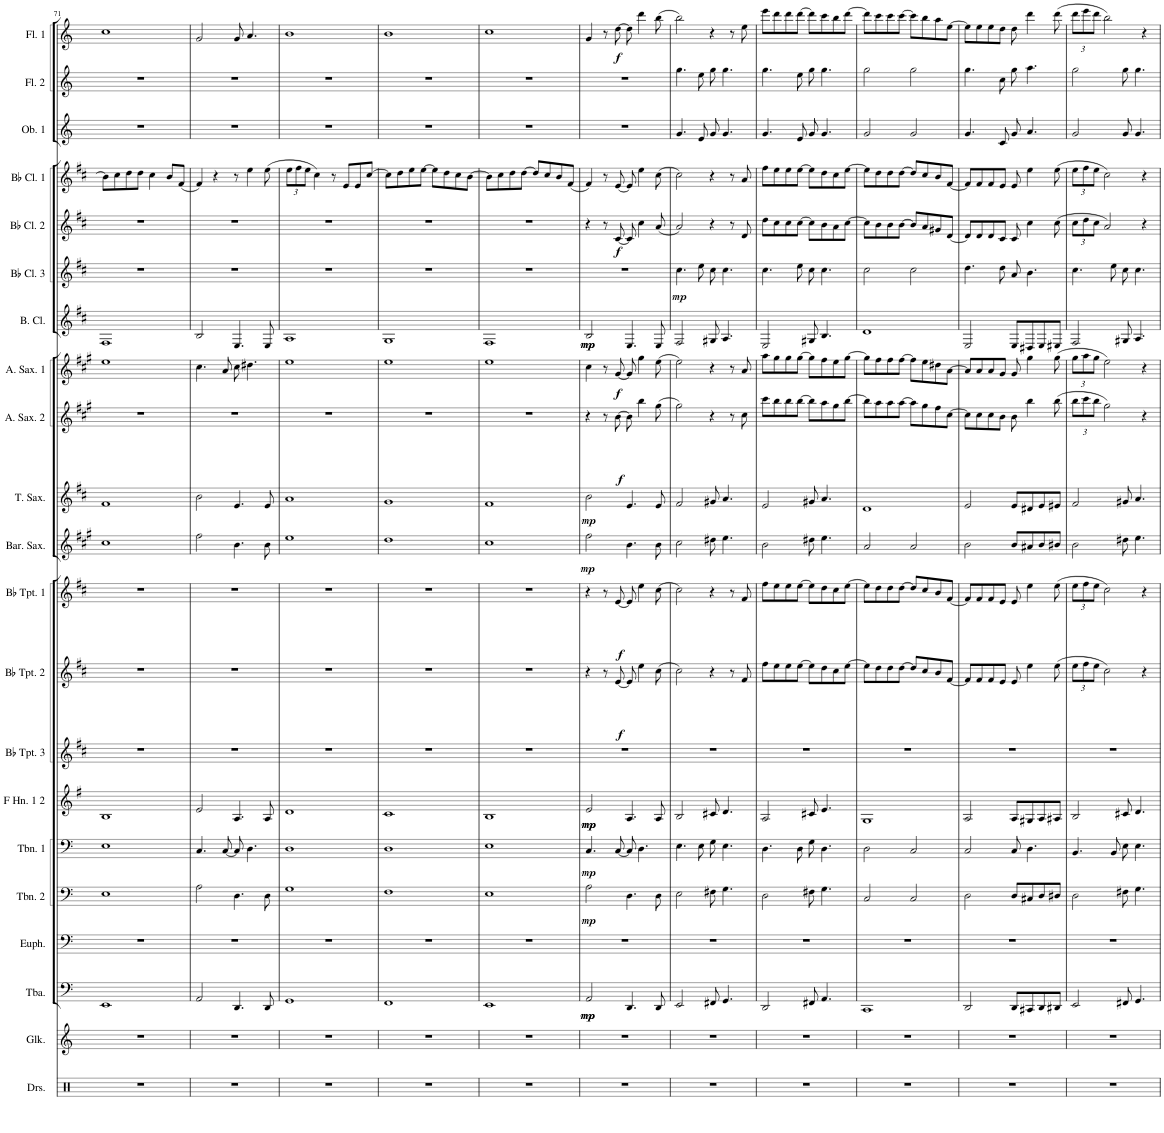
**kern	**kern	**kern	**dynam	**kern	**kern	**dynam	**kern	**dynam	**kern	**dynam	**kern	**kern	**dynam	**kern	**dynam	**kern	**dynam	**kern	**dynam	**kern	**dynam	**kern	**dynam	**kern	**dynam	**kern	**dynam	**kern	**dynam	**kern	**kern	**kern	**kern	**dynam
*part21	*part20	*part19	*part19	*part18	*part17	*part17	*part16	*part16	*part15	*part15	*part14	*part13	*part13	*part12	*part12	*part11	*part11	*part10	*part10	*part9	*part9	*part8	*part8	*part7	*part7	*part6	*part6	*part5	*part5	*part4	*part3	*part2	*part1	*part1
*staff21	*staff20	*staff19	*staff19	*staff18	*staff17	*staff17	*staff16	*staff16	*staff15	*staff15	*staff14	*staff13	*staff13	*staff12	*staff12	*staff11	*staff11	*staff10	*staff10	*staff9	*staff9	*staff8	*staff8	*staff7	*staff7	*staff6	*staff6	*staff5	*staff5	*staff4	*staff3	*staff2	*staff1	*staff1
*I"Drumset	*I"Glockenspiel	*I"Tuba	*	*I"Euphonium	*I"Trombone 2	*	*I"Trombone 1	*	*I"F Horn 1 &amp; 2	*	*I"Bb Trumpet 3	*I"Bb Trumpet 2	*	*I"Bb Trumpet 1	*	*I"Baritone Saxophone	*	*I"Tenor Saxophone	*	*I"Alto Saxophone 2	*	*I"Alto Saxophone 1	*	*I"Bass Clarinet	*	*I"Bb Clarinet 3	*	*I"Bb Clarinet 2	*	*I"Bb Clarinet 1	*I"Oboe 1	*I"Flute 2	*I"Flute 1	*
*I'Drs.	*I'Glk.	*I'Tba.	*	*I'Euph.	*I'Tbn. 2	*	*I'Tbn. 1	*	*I'F Hn. 1 2	*	*I'Bb Tpt. 3	*I'Bb Tpt. 2	*	*I'Bb Tpt. 1	*	*I'Bar. Sax.	*	*I'T. Sax.	*	*I'A. Sax. 2	*	*I'A. Sax. 1	*	*I'B. Cl.	*	*I'Bb Cl. 3	*	*I'Bb Cl. 2	*	*I'Bb Cl. 1	*I'Ob. 1	*I'Fl. 2	*I'Fl. 1	*
!!LO:PB:g=z
*clefX	*clefG2	*clefF4	*	*clefF4	*clefF4	*	*clefF4	*	*clefG2	*	*clefG2	*clefG2	*	*clefG2	*	*clefG2	*	*clefG2	*	*clefG2	*	*clefG2	*	*clefG2	*	*clefG2	*	*clefG2	*	*clefG2	*clefG2	*clefG2	*clefG2	*
*	*Trd-14c-24	*	*	*	*	*	*	*	*Trd4c7	*	*Trd1c2	*Trd1c2	*	*Trd1c2	*	*Trd12c21	*	*Trd8c14	*	*Trd5c9	*	*Trd5c9	*	*Trd8c14	*	*Trd1c2	*	*Trd1c2	*	*Trd1c2	*	*	*	*
*k[]	*k[]	*k[]	*	*k[]	*k[]	*	*k[]	*	*k[f#]	*	*k[f#c#]	*k[f#c#]	*	*k[f#c#]	*	*k[f#c#g#]	*	*k[f#c#]	*	*k[f#c#g#]	*	*k[f#c#g#]	*	*k[f#c#]	*	*k[f#c#]	*	*k[f#c#]	*	*k[f#c#]	*k[]	*k[]	*k[]	*
*M4/4	*M4/4	*M4/4	*	*M4/4	*M4/4	*	*M4/4	*	*M4/4	*	*M4/4	*M4/4	*	*M4/4	*	*M4/4	*	*M4/4	*	*M4/4	*	*M4/4	*	*M4/4	*	*M4/4	*	*M4/4	*	*M4/4	*M4/4	*M4/4	*M4/4	*
=71	=71	=71	=71	=71	=71	=71	=71	=71	=71	=71	=71	=71	=71	=71	=71	=71	=71	=71	=71	=71	=71	=71	=71	=71	=71	=71	=71	=71	=71	=71	=71	=71	=71	=71
1r	1r	1EE	.	1r	1E	.	1E	.	1B	.	1r	1r	.	1r	.	1cc#	.	1f#	.	1r	.	1ee	.	1F#	.	1r	.	1r	.	8b\L]	1r	1r	1cc	.
.	.	.	.	.	.	.	.	.	.	.	.	.	.	.	.	.	.	.	.	.	.	.	.	.	.	.	.	.	.	8cc#\	.	.	.	.
.	.	.	.	.	.	.	.	.	.	.	.	.	.	.	.	.	.	.	.	.	.	.	.	.	.	.	.	.	.	8dd\	.	.	.	.
.	.	.	.	.	.	.	.	.	.	.	.	.	.	.	.	.	.	.	.	.	.	.	.	.	.	.	.	.	.	8dd\J	.	.	.	.
.	.	.	.	.	.	.	.	.	.	.	.	.	.	.	.	.	.	.	.	.	.	.	.	.	.	.	.	.	.	4cc#\	.	.	.	.
.	.	.	.	.	.	.	.	.	.	.	.	.	.	.	.	.	.	.	.	.	.	.	.	.	.	.	.	.	.	8b/L	.	.	.	.
.	.	.	.	.	.	.	.	.	.	.	.	.	.	.	.	.	.	.	.	.	.	.	.	.	.	.	.	.	.	(8f#/J	.	.	.	.
=72	=72	=72	=72	=72	=72	=72	=72	=72	=72	=72	=72	=72	=72	=72	=72	=72	=72	=72	=72	=72	=72	=72	=72	=72	=72	=72	=72	=72	=72	=72	=72	=72	=72	=72
1r	1r	2AA/	.	1r	2A\	.	4.C/	.	2e/	.	1r	1r	.	1r	.	2ff#\	.	2b\	.	1r	.	4.cc#\	.	2B/	.	1r	.	1r	.	4f#/)	1r	1r	2g/	.
.	.	.	.	.	.	.	.	.	.	.	.	.	.	.	.	.	.	.	.	.	.	.	.	.	.	.	.	.	.	4r	.	.	.	.
.	.	.	.	.	.	.	[8C/	.	.	.	.	.	.	.	.	.	.	.	.	.	.	8a/	.	.	.	.	.	.	.	.	.	.	.	.
.	.	4.DD/	.	.	4.D\	.	8C/]	.	4.A/	.	.	.	.	.	.	4.b\	.	4.e/	.	.	.	8cc#\	.	4.E/	.	.	.	.	.	8r	.	.	8g/	.
.	.	.	.	.	.	.	4.D\	.	.	.	.	.	.	.	.	.	.	.	.	.	.	4.dd#X\	.	.	.	.	.	.	.	4ee\	.	.	4.a/	.
.	.	8DD/	.	.	8D\	.	.	.	8A/	.	.	.	.	.	.	8b\	.	8e/	.	.	.	.	.	8E/	.	.	.	.	.	(8ee\	.	.	.	.
=73	=73	=73	=73	=73	=73	=73	=73	=73	=73	=73	=73	=73	=73	=73	=73	=73	=73	=73	=73	=73	=73	=73	=73	=73	=73	=73	=73	=73	=73	=73	=73	=73	=73	=73
*	*	*	*	*	*	*	*	*	*	*	*	*	*	*	*	*	*	*	*	*	*	*	*	*	*	*	*	*	*	*Xbrackettup	*	*	*	*
1r	1r	1GG	.	1r	1G	.	1D	.	1d	.	1r	1r	.	1r	.	1ee	.	1a	.	1r	.	1ee	.	1A	.	1r	.	1r	.	12ee\L	1r	1r	1b	.
.	.	.	.	.	.	.	.	.	.	.	.	.	.	.	.	.	.	.	.	.	.	.	.	.	.	.	.	.	.	12ff#\	.	.	.	.
.	.	.	.	.	.	.	.	.	.	.	.	.	.	.	.	.	.	.	.	.	.	.	.	.	.	.	.	.	.	12ee\J	.	.	.	.
.	.	.	.	.	.	.	.	.	.	.	.	.	.	.	.	.	.	.	.	.	.	.	.	.	.	.	.	.	.	4cc#\)	.	.	.	.
.	.	.	.	.	.	.	.	.	.	.	.	.	.	.	.	.	.	.	.	.	.	.	.	.	.	.	.	.	.	8r	.	.	.	.
.	.	.	.	.	.	.	.	.	.	.	.	.	.	.	.	.	.	.	.	.	.	.	.	.	.	.	.	.	.	8e/L	.	.	.	.
.	.	.	.	.	.	.	.	.	.	.	.	.	.	.	.	.	.	.	.	.	.	.	.	.	.	.	.	.	.	8e/	.	.	.	.
.	.	.	.	.	.	.	.	.	.	.	.	.	.	.	.	.	.	.	.	.	.	.	.	.	.	.	.	.	.	[8cc#/J	.	.	.	.
=74	=74	=74	=74	=74	=74	=74	=74	=74	=74	=74	=74	=74	=74	=74	=74	=74	=74	=74	=74	=74	=74	=74	=74	=74	=74	=74	=74	=74	=74	=74	=74	=74	=74	=74
1r	1r	1FF	.	1r	1F	.	1D	.	1c	.	1r	1r	.	1r	.	1dd	.	1g	.	1r	.	1ee	.	1G	.	1r	.	1r	.	8cc#\L]	1r	1r	1b	.
.	.	.	.	.	.	.	.	.	.	.	.	.	.	.	.	.	.	.	.	.	.	.	.	.	.	.	.	.	.	8dd\	.	.	.	.
.	.	.	.	.	.	.	.	.	.	.	.	.	.	.	.	.	.	.	.	.	.	.	.	.	.	.	.	.	.	8ee\	.	.	.	.
.	.	.	.	.	.	.	.	.	.	.	.	.	.	.	.	.	.	.	.	.	.	.	.	.	.	.	.	.	.	[8ee\J	.	.	.	.
.	.	.	.	.	.	.	.	.	.	.	.	.	.	.	.	.	.	.	.	.	.	.	.	.	.	.	.	.	.	8ee\L]	.	.	.	.
.	.	.	.	.	.	.	.	.	.	.	.	.	.	.	.	.	.	.	.	.	.	.	.	.	.	.	.	.	.	8dd\	.	.	.	.
.	.	.	.	.	.	.	.	.	.	.	.	.	.	.	.	.	.	.	.	.	.	.	.	.	.	.	.	.	.	8cc#\	.	.	.	.
.	.	.	.	.	.	.	.	.	.	.	.	.	.	.	.	.	.	.	.	.	.	.	.	.	.	.	.	.	.	[8b\J	.	.	.	.
=75	=75	=75	=75	=75	=75	=75	=75	=75	=75	=75	=75	=75	=75	=75	=75	=75	=75	=75	=75	=75	=75	=75	=75	=75	=75	=75	=75	=75	=75	=75	=75	=75	=75	=75
1r	1r	1EE	.	1r	1E	.	1E	.	1B	.	1r	1r	.	1r	.	1cc#	.	1f#	.	1r	.	1ee	.	1F#	.	1r	.	1r	.	8b\L]	1r	1r	1cc	.
.	.	.	.	.	.	.	.	.	.	.	.	.	.	.	.	.	.	.	.	.	.	.	.	.	.	.	.	.	.	8cc#\	.	.	.	.
.	.	.	.	.	.	.	.	.	.	.	.	.	.	.	.	.	.	.	.	.	.	.	.	.	.	.	.	.	.	8dd\	.	.	.	.
.	.	.	.	.	.	.	.	.	.	.	.	.	.	.	.	.	.	.	.	.	.	.	.	.	.	.	.	.	.	[8dd\J	.	.	.	.
.	.	.	.	.	.	.	.	.	.	.	.	.	.	.	.	.	.	.	.	.	.	.	.	.	.	.	.	.	.	8dd/L]	.	.	.	.
.	.	.	.	.	.	.	.	.	.	.	.	.	.	.	.	.	.	.	.	.	.	.	.	.	.	.	.	.	.	8cc#/	.	.	.	.
.	.	.	.	.	.	.	.	.	.	.	.	.	.	.	.	.	.	.	.	.	.	.	.	.	.	.	.	.	.	8b/	.	.	.	.
.	.	.	.	.	.	.	.	.	.	.	.	.	.	.	.	.	.	.	.	.	.	.	.	.	.	.	.	.	.	(8f#/J	.	.	.	.
=76	=76	=76	=76	=76	=76	=76	=76	=76	=76	=76	=76	=76	=76	=76	=76	=76	=76	=76	=76	=76	=76	=76	=76	=76	=76	=76	=76	=76	=76	=76	=76	=76	=76	=76
!	!	!	!LO:DY:b	!	!	!	!	!	!	!	!	!	!	!	!	!	!	!	!	!	!	!	!	!	!	!	!	!	!	!	!	!	!	!
!	!	!	!LO:DY:n=1:b	!	!	!LO:DY:b	!	!LO:DY:b	!	!LO:DY:b	!	!	!	!	!	!	!	!	!	!	!	!	!	!	!	!	!	!	!	!	!	!	!	!
!	!	!	!	!	!	!	!	!	!	!LO:DY:n=1:b	!	!	!	!	!	!	!LO:DY:b	!	!LO:DY:b	!	!	!	!	!	!LO:DY:b	!	!	!	!	!	!	!	!	!
!	!	!	!	!	!	!	!	!	!	!	!	!	!	!	!	!	!	!	!	!	!	!	!	!	!LO:DY:n=1:b	!	!	!	!	!	!	!	!	!
1r	1r	2AA/	mp mp	1r	2A\	mp	4.C/	mp	2e/	mp mp	1r	4r	.	4r	.	2ff#\	mp	2b\	mp	4r	.	4cc#\	.	2B/	mp mp	1r	.	4r	.	4f#/)	1r	1r	4g/	.
.	.	.	.	.	.	.	.	.	.	.	.	8r	.	8r	.	.	.	.	.	8r	.	8r	.	.	.	.	.	8r	.	8r	.	.	8r	.
!	!	!	!	!	!	!	!	!	!	!	!	!	!LO:DY:b	!	!LO:DY:b	!	!	!	!	!	!LO:DY:b	!	!LO:DY:b	!	!	!	!	!	!LO:DY:b	!	!	!	!	!LO:DY:b
.	.	.	.	.	.	.	[8C/	.	.	.	.	[8e/	f	[8e/	f	.	.	.	.	[8b\	f	[8g#/	f	.	.	.	.	[8c#/	f	[8e/	.	.	[8dd\	f
.	.	4.DD/	.	.	4.D\	.	8C/]	.	4.A/	.	.	8e/]	.	8e/]	.	4.b\	.	4.e/	.	8b\]	.	8g#/]	.	4.E/	.	.	.	8c#/]	.	8e/]	.	.	8dd\]	.
.	.	.	.	.	.	.	4.D\	.	.	.	.	4ee\	.	4ee\	.	.	.	.	.	4bb\	.	4gg#\	.	.	.	.	.	4cc#\	.	4ee\	.	.	4ddd\	.
.	.	8DD/	.	.	8D\	.	.	.	8A/	.	.	(8cc#\	.	(8cc#\	.	8b\	.	8e/	.	(8gg#\	.	(8ee\	.	8E/	.	.	.	(8a/	.	(8cc#\	.	.	(8bb\	.
=77	=77	=77	=77	=77	=77	=77	=77	=77	=77	=77	=77	=77	=77	=77	=77	=77	=77	=77	=77	=77	=77	=77	=77	=77	=77	=77	=77	=77	=77	=77	=77	=77	=77	=77
!	!	!	!	!	!	!	!	!	!	!	!	!	!	!	!	!	!	!	!	!	!	!	!	!	!	!	!LO:DY:b	!	!	!	!	!	!	!
1r	1r	2EE/	.	1r	2E\	.	4.E\	.	2B/	.	1r	2cc#\)	.	2cc#\)	.	2cc#\	.	2f#/	.	2gg#\)	.	2ee\)	.	2F#/	.	4.cc#\	mp	2a/)	.	2cc#\)	4.g/	4.gg\	2bb\)	.
.	.	.	.	.	.	.	8E\	.	.	.	.	.	.	.	.	.	.	.	.	.	.	.	.	.	.	8ee\	.	.	.	.	8e/	8ee\	.	.
.	.	8FF#X/	.	.	8F#X\	.	8G\	.	8c#X/	.	.	4r	.	4r	.	8dd#X\	.	8g#X/	.	4r	.	4r	.	8G#X/	.	8cc#\	.	4r	.	4r	8g/	8gg\	4r	.
.	.	4.GG/	.	.	4.G\	.	4.E\	.	4.d/	.	.	.	.	.	.	4.ee\	.	4.a/	.	.	.	.	.	4.A/	.	4.cc#\	.	.	.	.	4.g/	4.gg\	.	.
.	.	.	.	.	.	.	.	.	.	.	.	8r	.	8r	.	.	.	.	.	8r	.	8r	.	.	.	.	.	8r	.	8r	.	.	8r	.
.	.	.	.	.	.	.	.	.	.	.	.	8f#/	.	8f#/	.	.	.	.	.	8cc#\	.	8a/	.	.	.	.	.	8d/	.	8a/	.	.	8ee\	.
=78	=78	=78	=78	=78	=78	=78	=78	=78	=78	=78	=78	=78	=78	=78	=78	=78	=78	=78	=78	=78	=78	=78	=78	=78	=78	=78	=78	=78	=78	=78	=78	=78	=78	=78
1r	1r	2DD/	.	1r	2D\	.	4.D\	.	2A/	.	1r	8ff#\L	.	8ff#\L	.	2b\	.	2e/	.	8ccc#\L	.	8aa\L	.	2E/	.	4.cc#\	.	8dd\L	.	8ff#\L	4.g/	4.gg\	8eee\L	.
.	.	.	.	.	.	.	.	.	.	.	.	8ee\	.	8ee\	.	.	.	.	.	8bb\	.	8gg#\	.	.	.	.	.	8cc#\	.	8ee\	.	.	8ddd\	.
.	.	.	.	.	.	.	.	.	.	.	.	8ee\	.	8ee\	.	.	.	.	.	8bb\	.	8gg#\	.	.	.	.	.	8cc#\	.	8ee\	.	.	8ddd\	.
.	.	.	.	.	.	.	8D\	.	.	.	.	[8ee\J	.	[8ee\J	.	.	.	.	.	[8bb\J	.	[8gg#\J	.	.	.	8ee\	.	[8cc#\J	.	[8ee\J	8e/	8ee\	[8ddd\J	.
.	.	8FF#X/	.	.	8F#X\	.	8G\	.	8c#X/	.	.	8ee\L]	.	8ee\L]	.	8dd#X\	.	8g#X/	.	8bb\L]	.	8gg#\L]	.	8G#X/	.	8cc#\	.	8cc#\L]	.	8ee\L]	8g/	8gg\	8ddd\L]	.
.	.	4.AA/	.	.	4.G\	.	4.D\	.	4.e/	.	.	8dd\	.	8dd\	.	4.ee\	.	4.a/	.	8aa\	.	8ff#\	.	4.B/	.	4.cc#\	.	8b\	.	8dd\	4.g/	4.gg\	8ccc\	.
.	.	.	.	.	.	.	.	.	.	.	.	8cc#\	.	8cc#\	.	.	.	.	.	8gg#\	.	8ee\	.	.	.	.	.	8a\	.	8cc#\	.	.	8bb\	.
.	.	.	.	.	.	.	.	.	.	.	.	[8ee\J	.	[8ee\J	.	.	.	.	.	[8bb\J	.	[8gg#\J	.	.	.	.	.	[8cc#\J	.	[8ee\J	.	.	[8ddd\J	.
=79	=79	=79	=79	=79	=79	=79	=79	=79	=79	=79	=79	=79	=79	=79	=79	=79	=79	=79	=79	=79	=79	=79	=79	=79	=79	=79	=79	=79	=79	=79	=79	=79	=79	=79
1r	1r	1CC	.	1r	2C/	.	2D\	.	1G	.	1r	8ee\L]	.	8ee\L]	.	2a/	.	1d	.	8bb\L]	.	8gg#\L]	.	1d	.	2cc#\	.	8cc#\L]	.	8ee\L]	2g/	2gg\	8ddd\L]	.
.	.	.	.	.	.	.	.	.	.	.	.	8dd\	.	8dd\	.	.	.	.	.	8aa\	.	8ff#\	.	.	.	.	.	8b\	.	8dd\	.	.	8ccc\	.
.	.	.	.	.	.	.	.	.	.	.	.	8dd\	.	8dd\	.	.	.	.	.	8aa\	.	8ff#\	.	.	.	.	.	8b\	.	8dd\	.	.	8ccc\	.
.	.	.	.	.	.	.	.	.	.	.	.	[8dd\J	.	[8dd\J	.	.	.	.	.	[8aa\J	.	[8ff#\J	.	.	.	.	.	[8b\J	.	[8dd\J	.	.	[8ccc\J	.
.	.	.	.	.	2C/	.	2C/	.	.	.	.	8dd/L]	.	8dd/L]	.	2a/	.	.	.	8aa\L]	.	8ff#\L]	.	.	.	2cc#\	.	8b/L]	.	8dd/L]	2g/	2gg\	8ccc\L]	.
.	.	.	.	.	.	.	.	.	.	.	.	8cc#/	.	8cc#/	.	.	.	.	.	8gg#\	.	8ee\	.	.	.	.	.	8a/	.	8cc#/	.	.	8bb\	.
.	.	.	.	.	.	.	.	.	.	.	.	8b/	.	8b/	.	.	.	.	.	8ff#\	.	8dd#X\	.	.	.	.	.	8g#X/	.	8b/	.	.	8aa\	.
.	.	.	.	.	.	.	.	.	.	.	.	[8f#/J	.	[8f#/J	.	.	.	.	.	[8cc#\J	.	[8a\J	.	.	.	.	.	[8d/J	.	[8f#/J	.	.	[8ee\J	.
=80	=80	=80	=80	=80	=80	=80	=80	=80	=80	=80	=80	=80	=80	=80	=80	=80	=80	=80	=80	=80	=80	=80	=80	=80	=80	=80	=80	=80	=80	=80	=80	=80	=80	=80
1r	1r	2DD/	.	1r	2D\	.	2C/	.	2A/	.	1r	8f#/L]	.	8f#/L]	.	2b\	.	2e/	.	8cc#\L]	.	8a/L]	.	2E/	.	4.dd\	.	8d/L]	.	8f#/L]	4.g/	4.gg\	8ee\L]	.
.	.	.	.	.	.	.	.	.	.	.	.	8f#/	.	8f#/	.	.	.	.	.	8cc#\	.	8a/	.	.	.	.	.	8d/	.	8f#/	.	.	8ee\	.
.	.	.	.	.	.	.	.	.	.	.	.	8f#/	.	8f#/	.	.	.	.	.	8cc#\	.	8a/	.	.	.	.	.	8d/	.	8f#/	.	.	8ee\	.
.	.	.	.	.	.	.	.	.	.	.	.	8e/J	.	8e/J	.	.	.	.	.	8b\J	.	8g#/J	.	.	.	8dd\	.	8c#/J	.	8e/J	8c/	8cc\	8dd\J	.
.	.	8DD/L	.	.	8D/L	.	8C/	.	8A/L	.	.	8e/	.	8e/	.	8b/L	.	8e/L	.	8b\	.	8g#/	.	8E/L	.	8a/	.	8c#/	.	8e/	8g/	8gg\	8dd\	.
.	.	8CC#X/	.	.	8C#X/	.	4.D\	.	8G#X/	.	.	4ee\	.	4ee\	.	8a#X/	.	8d#X/	.	4bb\	.	4gg#\	.	8D#X/	.	4.b\	.	4cc#\	.	4ee\	4.a/	4.aa\	4ddd\	.
.	.	8DD/	.	.	8D/	.	.	.	8A/	.	.	.	.	.	.	8b/	.	8e/	.	.	.	.	.	8E/	.	.	.	.	.	.	.	.	.	.
.	.	8DD#X/J	.	.	8D#X/J	.	.	.	8A#X/J	.	.	(8ee\	.	(8ee\	.	8b#X/J	.	8e#X/J	.	(8bb\	.	(8gg#\	.	8E#X/J	.	.	.	(8cc#\	.	(8ee\	.	.	(8ddd\	.
=81	=81	=81	=81	=81	=81	=81	=81	=81	=81	=81	=81	=81	=81	=81	=81	=81	=81	=81	=81	=81	=81	=81	=81	=81	=81	=81	=81	=81	=81	=81	=81	=81	=81	=81
*	*	*	*	*	*	*	*	*	*	*	*	*Xbrackettup	*	*Xbrackettup	*	*	*	*	*	*Xbrackettup	*	*Xbrackettup	*	*	*	*	*	*Xbrackettup	*	*	*	*	*Xbrackettup	*
1r	1r	2EE/	.	1r	2D\	.	4.BB/	.	2B/	.	1r	12ee\L	.	12ee\L	.	2b\	.	2f#/	.	12bb\L	.	12gg#\L	.	2F#/	.	4.cc#\	.	12cc#\L	.	12ee\L	2g/	2gg\	12ddd\L	.
.	.	.	.	.	.	.	.	.	.	.	.	12ff#\	.	12ff#\	.	.	.	.	.	12ccc#\	.	12aa\	.	.	.	.	.	12dd\	.	12ff#\	.	.	12eee\	.
.	.	.	.	.	.	.	.	.	.	.	.	12ee\J	.	12ee\J	.	.	.	.	.	12bb\J	.	12gg#\J	.	.	.	.	.	12cc#\J	.	12ee\J	.	.	12ddd\J	.
.	.	.	.	.	.	.	.	.	.	.	.	2cc#\)	.	2cc#\)	.	.	.	.	.	2gg#\)	.	2ee\)	.	.	.	.	.	2a/)	.	2cc#\)	.	.	2bb\)	.
.	.	.	.	.	.	.	8BB/	.	.	.	.	.	.	.	.	.	.	.	.	.	.	.	.	.	.	8ee\	.	.	.	.	.	.	.	.
.	.	8FF#X/	.	.	8F#X\	.	8E\	.	8c#X/	.	.	.	.	.	.	8dd#X\	.	8g#X/	.	.	.	.	.	8G#X/	.	8cc#\	.	.	.	.	8g/	8gg\	.	.
.	.	4.GG/	.	.	4.G\	.	4.E\	.	4.d/	.	.	.	.	.	.	4.ee\	.	4.a/	.	.	.	.	.	4.A/	.	4.cc#\	.	.	.	.	4.g/	4.gg\	.	.
.	.	.	.	.	.	.	.	.	.	.	.	4r	.	4r	.	.	.	.	.	4r	.	4r	.	.	.	.	.	4r	.	4r	.	.	4r	.
=	=	=	=	=	=	=	=	=	=	=	=	=	=	=	=	=	=	=	=	=	=	=	=	=	=	=	=	=	=	=	=	=	=	=
*-	*-	*-	*-	*-	*-	*-	*-	*-	*-	*-	*-	*-	*-	*-	*-	*-	*-	*-	*-	*-	*-	*-	*-	*-	*-	*-	*-	*-	*-	*-	*-	*-	*-	*-
